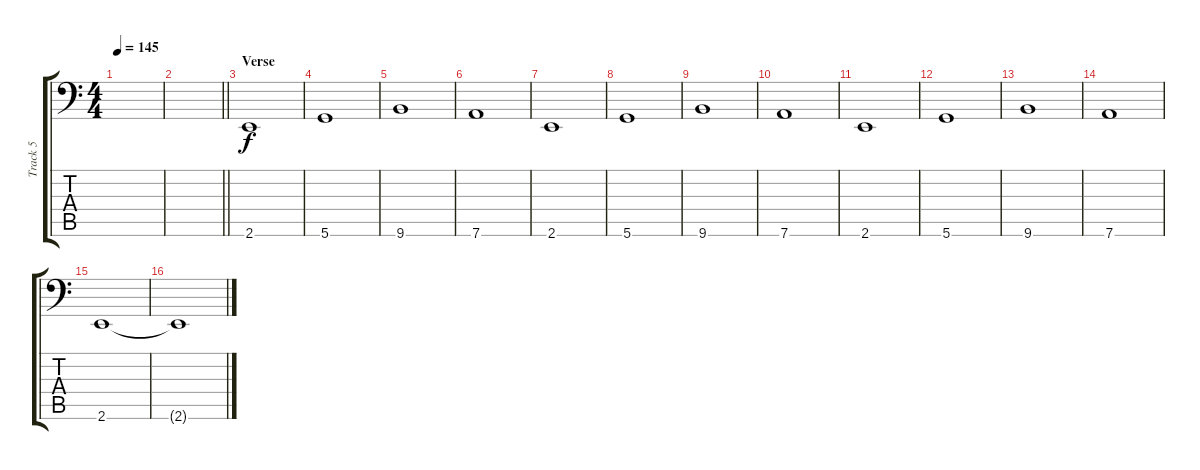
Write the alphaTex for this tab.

\track ("Track 5" "Track 5") {instrument synthbass2}
\staff {score tabs}
\tuning (E4 B3 G3 D2 A2 D1) {hide}
\ts (4 4)
\tempo 145
\clef f4
\ks c
|
\barLineRight lightlight
|
\section ("" "Verse")
2.6.1 |
5.6.1 |
9.6.1 |
7.6.1 |
2.6.1 |
5.6.1 |
9.6.1 |
7.6.1 |
2.6.1 |
5.6.1 |
9.6.1 |
7.6.1 |
2.6.1 |
2.6{t}.1
